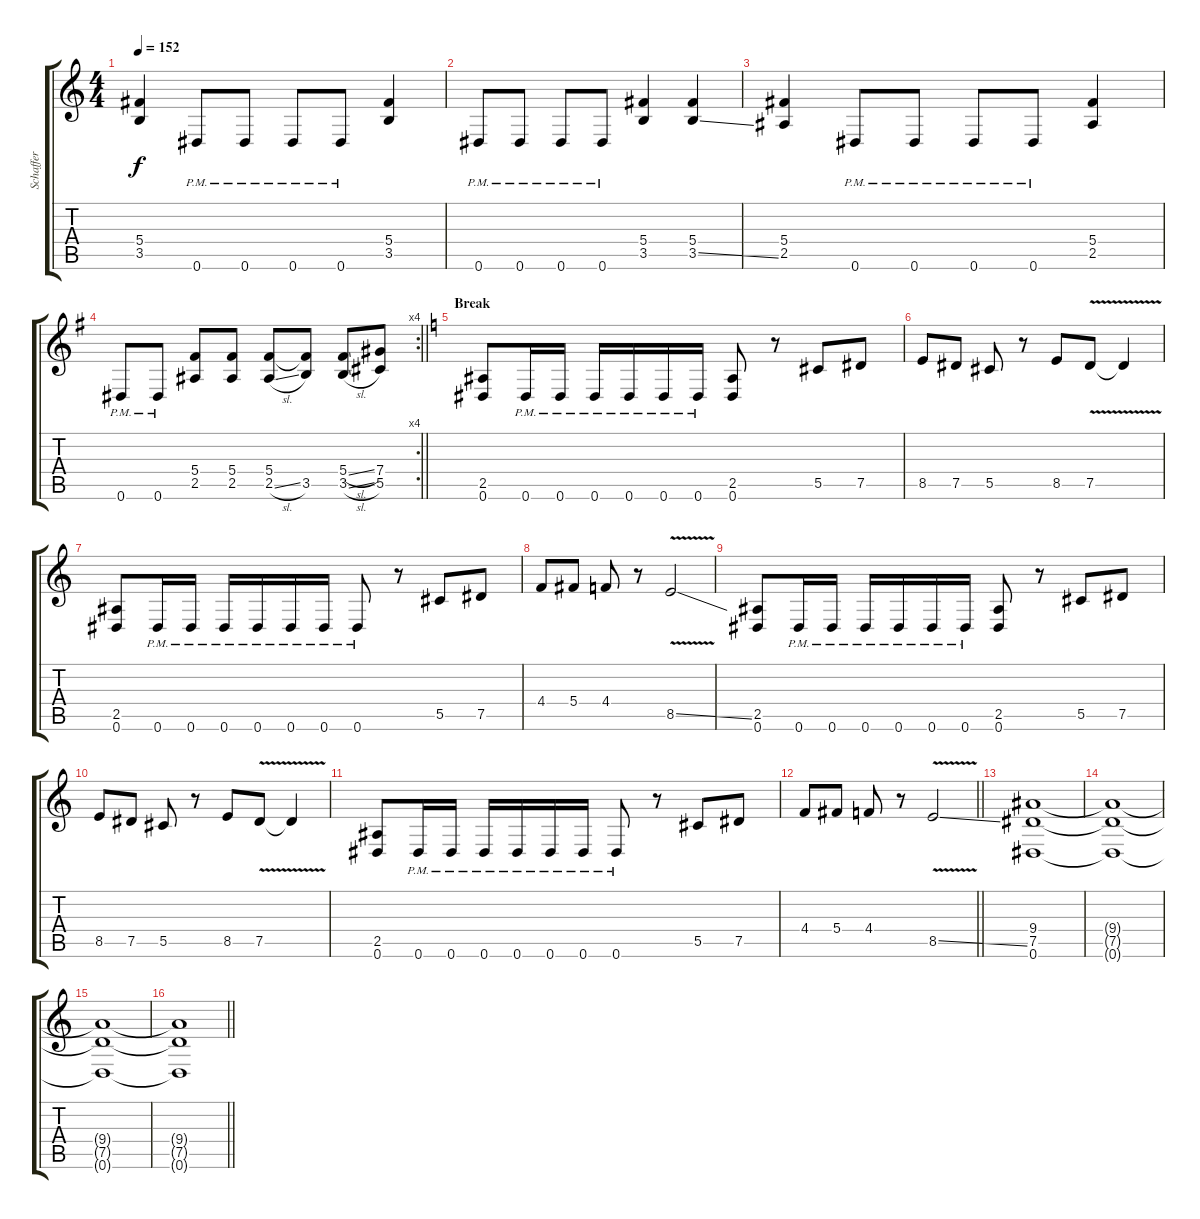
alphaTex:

\track ("Schaffer" "Schaffer") {instrument distortionguitar}
\staff {score tabs}
\tuning (Eb4 Bb3 Gb3 Db3 Ab2 Eb2) {hide}
\ts (4 4)
\tempo 152
\clef g2
\ks c
(5.4 3.5).4{dy f} 0.6{pm}.8 0.6{pm}.8 0.6{pm}.8 0.6{pm}.8 (5.4 3.5).4 |
0.6{pm}.8 0.6{pm}.8 0.6{pm}.8 0.6{pm}.8 (5.4 3.5).4 (5.4 3.5{ss}).4 |
(5.4 2.5).4 0.6{pm}.8 0.6{pm}.8 0.6{pm}.8 0.6{pm}.8 (5.4 2.5).4 |
\rc 4
\barLineRight lightlight
\ks g
0.6{pm}.8 0.6{pm}.8 (5.4 2.5).8 (5.4 2.5).8 (5.4 2.5{sl}).8 (5.4{t} 3.5).8 (5.4{sl} 3.5{sl}).8 (7.4 5.5).8 |
\section ("" "Break")
\ks c
(2.5 0.6).8 0.6{pm}.16 0.6{pm}.16 0.6{pm}.16 0.6{pm}.16 0.6{pm}.16 0.6{pm}.16 (2.5 0.6).8 r.8 5.5.8 7.5.8 |
8.5.8 7.5.8 5.5.8 r.8 8.5.8 7.5{v}.8 7.5{t}.4 |
(2.5 0.6).8 0.6{pm}.16 0.6{pm}.16 0.6{pm}.16 0.6{pm}.16 0.6{pm}.16 0.6{pm}.16 0.6{pm}.8 r.8 5.5.8 7.5.8 |
4.4.8 5.4.8 4.4.8 r.8 8.5{v ss}.2 |
(2.5 0.6).8 0.6{pm}.16 0.6{pm}.16 0.6{pm}.16 0.6{pm}.16 0.6{pm}.16 0.6{pm}.16 (2.5 0.6).8 r.8 5.5.8 7.5.8 |
8.5.8 7.5.8 5.5.8 r.8 8.5.8 7.5{v}.8 7.5{t}.4 |
(2.5 0.6).8 0.6{pm}.16 0.6{pm}.16 0.6{pm}.16 0.6{pm}.16 0.6{pm}.16 0.6{pm}.16 0.6{pm}.8 r.8 5.5.8 7.5.8 |
\barLineRight lightlight
4.4.8 5.4.8 4.4.8 r.8 8.5{v ss}.2 |
\section ("" "")
(9.4 7.5 0.6).1{volume 9} |
(9.4{t} 7.5{t} 0.6{t}).1 |
(9.4{t} 7.5{t} 0.6{t}).1 |
\barLineRight lightlight
(9.4{t} 7.5{t} 0.6{t}).1
